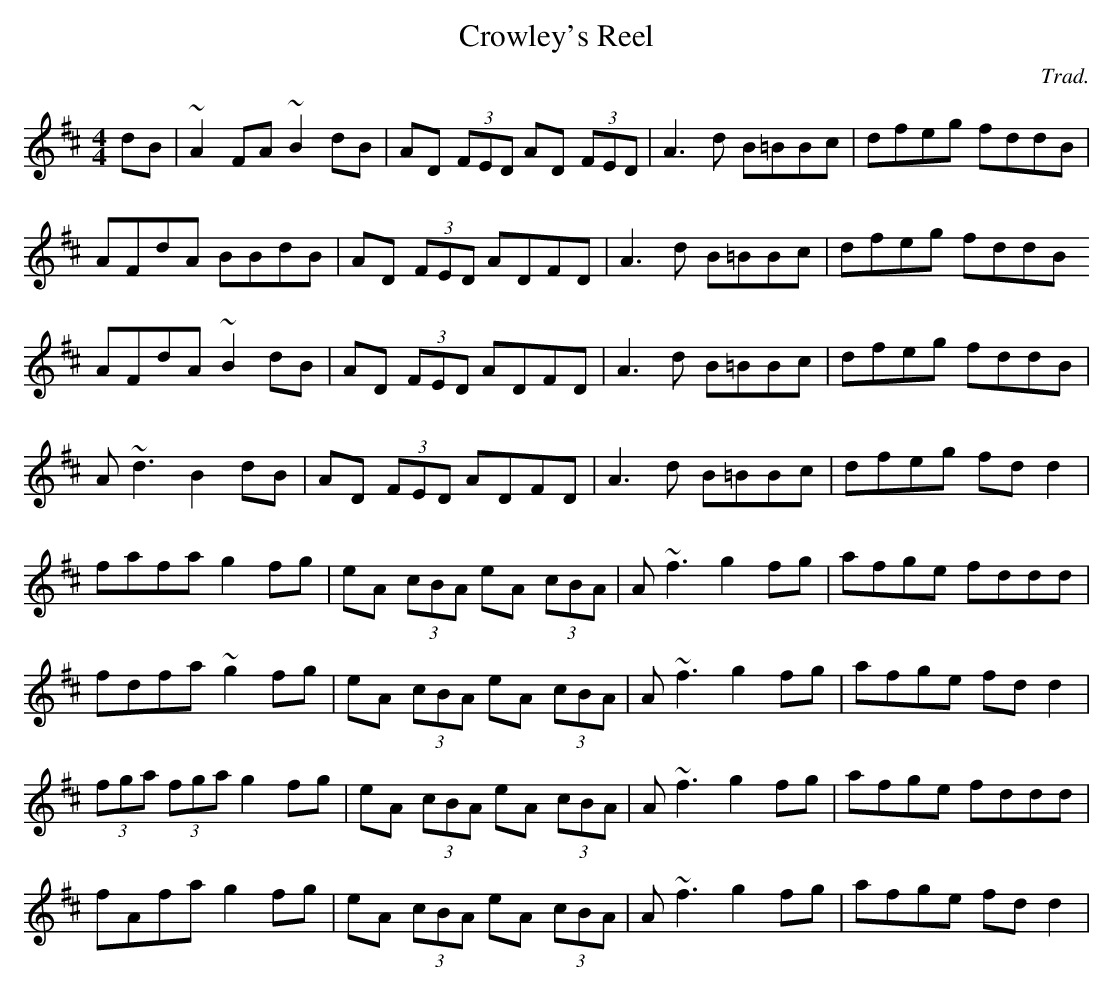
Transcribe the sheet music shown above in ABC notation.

X:1
T:Crowley's Reel
C:Trad.
M:4/4
K:D
dB|~A2FA ~B2dB|AD (3FED AD (3FED|A3d B=BBc|dfeg fddB|
AFdA BBdB|AD (3FED ADFD|A3d B=BBc|dfeg fddB
AFdA ~B2dB|AD (3FED ADFD|A3d B=BBc|dfeg fddB|
A~d3 B2dB|AD (3FED ADFD|A3d B=BBc|dfeg fdd2|
fafa g2fg|eA (3cBA eA (3cBA|A~f3 g2fg|afge fddd|
fdfa ~g2fg|eA (3cBA eA (3cBA|A~f3 g2fg|afge fd d2|
(3fga (3fga g2fg|eA (3cBA eA (3cBA|A~f3 g2fg|afge fddd|
fAfa g2fg|eA (3cBA eA (3cBA|A~f3 g2fg|afge fd d2|
